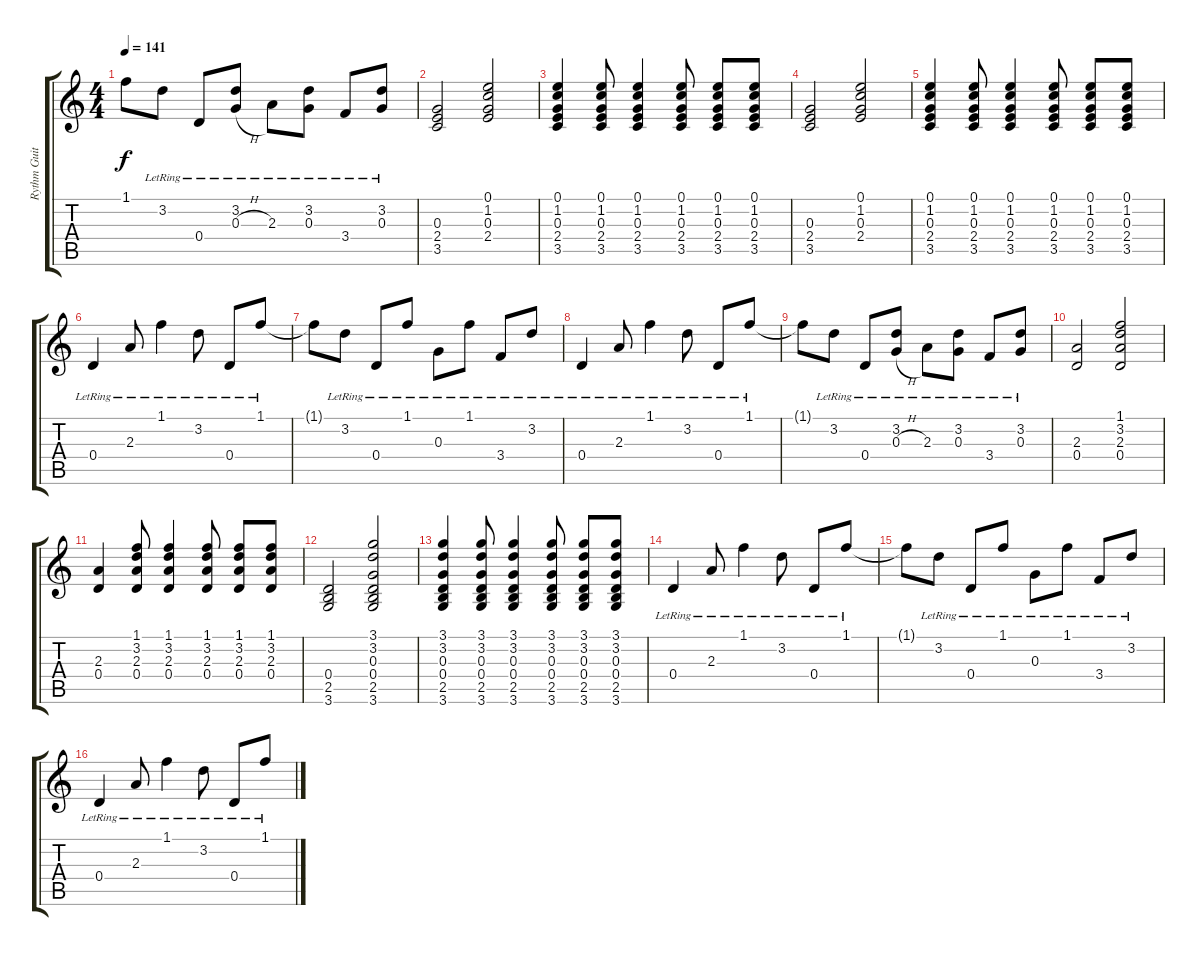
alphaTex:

\track ("Rythm Guitar" "Rythm Guit") {instrument acousticguitarsteel}
\staff {score tabs}
\tuning (E4 B3 G3 D3 A2 E2) {hide}
\ts (4 4)
\tempo 141
\clef g2
\ks c
1.1{t}.8{dy f} 3.2{lr}.8 0.4{lr}.8 (3.2{lr} 0.3{h}).8 2.3{lr}.8 (3.2{lr} 0.3{lr}).8 3.4{lr}.8 (3.2{lr} 0.3{lr}).8 |
(0.3 2.4 3.5).2 (0.1 1.2 0.3 2.4).2 |
(0.1 1.2 0.3 2.4 3.5).4 (0.1 1.2 0.3 2.4 3.5).8 (0.1 1.2 0.3 2.4 3.5).4 (0.1 1.2 0.3 2.4 3.5).8 (0.1 1.2 0.3 2.4 3.5).8 (0.1 1.2 0.3 2.4 3.5).8 |
(0.3 2.4 3.5).2 (0.1 1.2 0.3 2.4).2 |
(0.1 1.2 0.3 2.4 3.5).4 (0.1 1.2 0.3 2.4 3.5).8 (0.1 1.2 0.3 2.4 3.5).4 (0.1 1.2 0.3 2.4 3.5).8 (0.1 1.2 0.3 2.4 3.5).8 (0.1 1.2 0.3 2.4 3.5).8 |
0.4{lr}.4 2.3{lr}.8 1.1{lr}.4 3.2{lr}.8 0.4{lr}.8 1.1{lr}.8 |
1.1{t}.8 3.2{lr}.8 0.4{lr}.8 1.1{lr}.8 0.3{lr}.8 1.1{lr}.8 3.4{lr}.8 3.2{lr}.8 |
0.4{lr}.4 2.3{lr}.8 1.1{lr}.4 3.2{lr}.8 0.4{lr}.8 1.1{lr}.8 |
1.1{t}.8 3.2{lr}.8 0.4{lr}.8 (3.2{lr} 0.3{h}).8 2.3{lr}.8 (3.2{lr} 0.3{lr}).8 3.4{lr}.8 (3.2{lr} 0.3{lr}).8 |
(2.3 0.4).2 (1.1 3.2 2.3 0.4).2 |
(2.3 0.4).4 (1.1 3.2 2.3 0.4).8 (1.1 3.2 2.3 0.4).4 (1.1 3.2 2.3 0.4).8 (1.1 3.2 2.3 0.4).8 (1.1 3.2 2.3 0.4).8 |
(0.4 2.5 3.6).2 (3.1 3.2 0.3 0.4 2.5 3.6).2 |
(3.1 3.2 0.3 0.4 2.5 3.6).4 (3.1 3.2 0.3 0.4 2.5 3.6).8 (3.1 3.2 0.3 0.4 2.5 3.6).4 (3.1 3.2 0.3 0.4 2.5 3.6).8 (3.1 3.2 0.3 0.4 2.5 3.6).8 (3.1 3.2 0.3 0.4 2.5 3.6).8 |
0.4{lr}.4 2.3{lr}.8 1.1{lr}.4 3.2{lr}.8 0.4{lr}.8 1.1{lr}.8 |
1.1{t}.8 3.2{lr}.8 0.4{lr}.8 1.1{lr}.8 0.3{lr}.8 1.1{lr}.8 3.4{lr}.8 3.2{lr}.8 |
0.4{lr}.4 2.3{lr}.8 1.1{lr}.4 3.2{lr}.8 0.4{lr}.8 1.1{lr}.8
